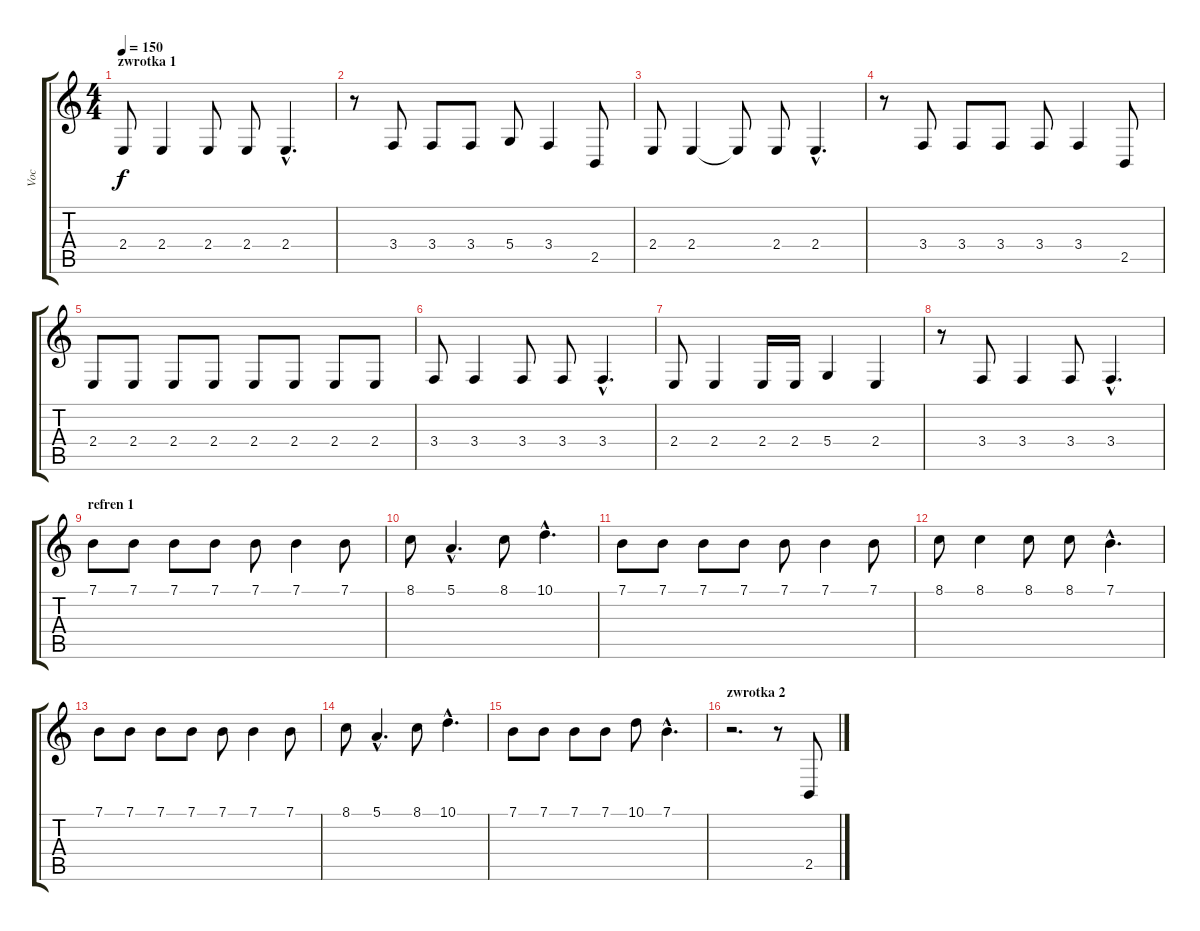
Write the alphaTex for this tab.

\track ("Voc" "Voc") {instrument voiceoohs}
\staff {score tabs}
\tuning (E4 B3 G3 D3 A2 E2) {hide}
\ts (4 4)
\section ("" "zwrotka 1")
\tempo 150
\clef g2
\ks c
2.4.8{dy f} 2.4.4 2.4.8 2.4.8 2.4{hac}.4{d} |
r.8 3.4.8 3.4.8 3.4.8 5.4.8 3.4.4 2.5.8 |
2.4.8 2.4.4 2.4{t}.8 2.4.8 2.4{hac}.4{d} |
r.8 3.4.8 3.4.8 3.4.8 3.4.8 3.4.4 2.5.8 |
2.4.8 2.4.8 2.4.8 2.4.8 2.4.8 2.4.8 2.4.8 2.4.8 |
3.4.8 3.4.4 3.4.8 3.4.8 3.4{hac}.4{d} |
2.4.8 2.4.4 2.4.16 2.4.16 5.4.4 2.4.4 |
r.8 3.4.8 3.4.4 3.4.8 3.4{hac}.4{d} |
\section ("" "refren 1")
7.1.8 7.1.8 7.1.8 7.1.8 7.1.8 7.1.4 7.1.8 |
8.1.8 5.1{hac}.4{d} 8.1.8 10.1{hac}.4{d} |
7.1.8 7.1.8 7.1.8 7.1.8 7.1.8 7.1.4 7.1.8 |
8.1.8 8.1.4 8.1.8 8.1.8 7.1{hac}.4{d} |
7.1.8 7.1.8 7.1.8 7.1.8 7.1.8 7.1.4 7.1.8 |
8.1.8 5.1{hac}.4{d} 8.1.8 10.1{hac}.4{d} |
7.1.8 7.1.8 7.1.8 7.1.8 10.1.8 7.1{hac}.4{d} |
\section ("" "zwrotka 2")
r.2{d} r.8 2.5.8
